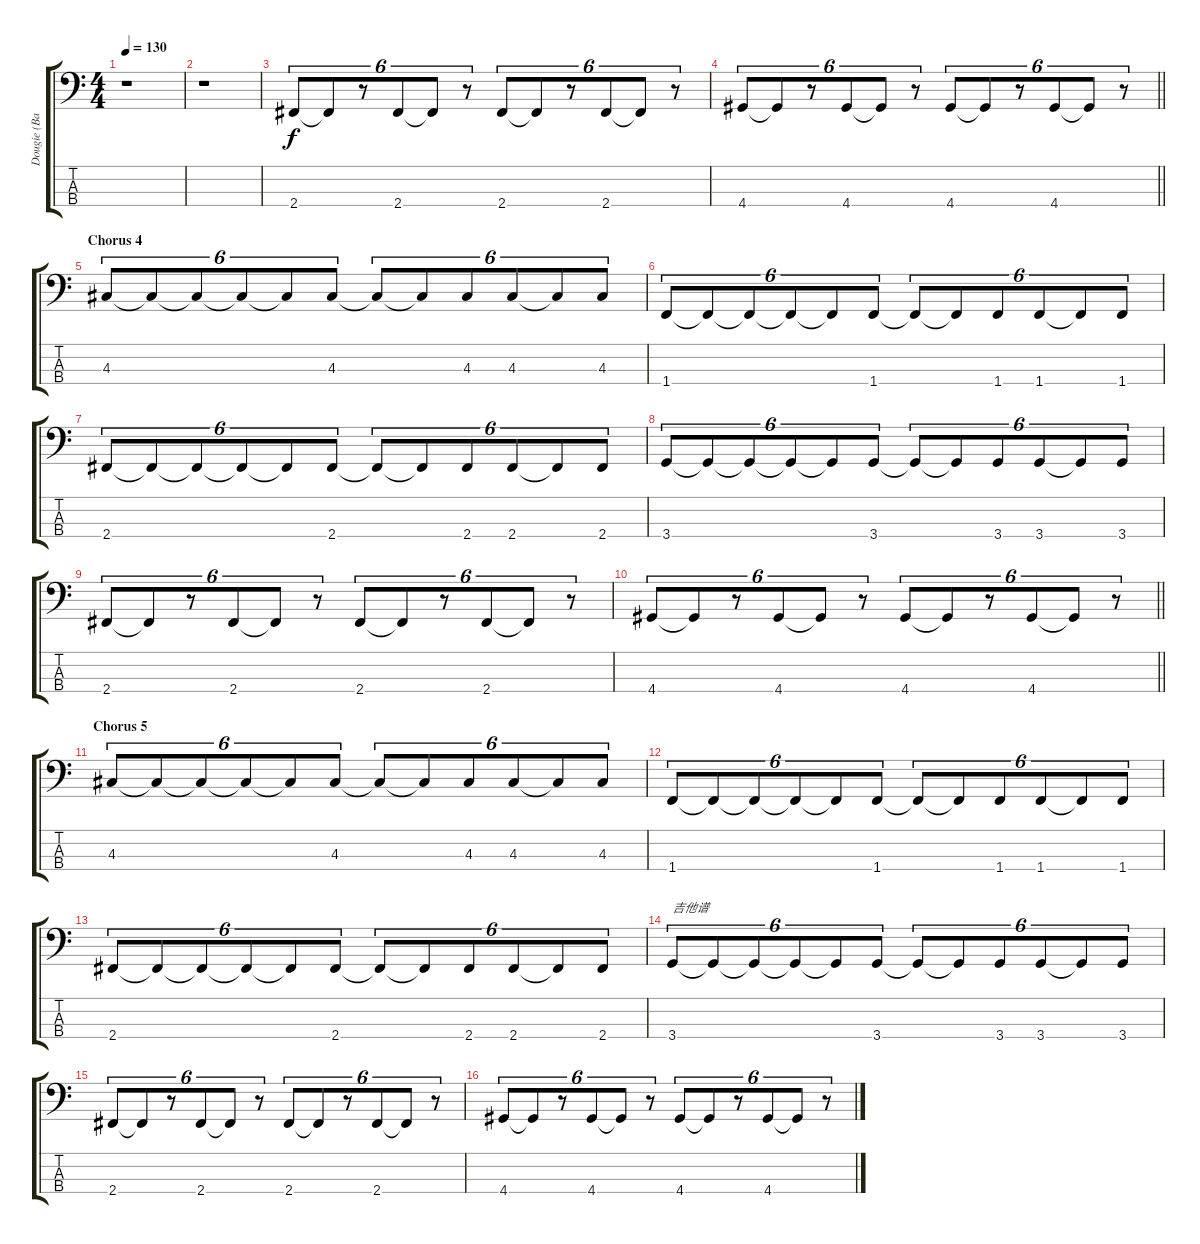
\track ("Dougie (Bass)" "Dougie (Ba") {instrument electricbasspick}
\staff {score tabs}
\tuning (G2 D2 A1 E1) {hide}
\ts (4 4)
\tempo 130
\clef f4
\ks c
r.1{dy f} |
r.1 |
2.4.8{tu (6 4)} 2.4{t}.8{tu (6 4)} r.8{tu (6 4)} 2.4.8{tu (6 4)} 2.4{t}.8{tu (6 4)} r.8{tu (6 4)} 2.4.8{tu (6 4)} 2.4{t}.8{tu (6 4)} r.8{tu (6 4)} 2.4.8{tu (6 4)} 2.4{t}.8{tu (6 4)} r.8{tu (6 4)} |
\barLineRight lightlight
4.4.8{tu (6 4)} 4.4{t}.8{tu (6 4)} r.8{tu (6 4)} 4.4.8{tu (6 4)} 4.4{t}.8{tu (6 4)} r.8{tu (6 4)} 4.4.8{tu (6 4)} 4.4{t}.8{tu (6 4)} r.8{tu (6 4)} 4.4.8{tu (6 4)} 4.4{t}.8{tu (6 4)} r.8{tu (6 4)} |
\section ("" "Chorus 4")
4.3.8{tu (6 4)} 4.3{t}.8{tu (6 4)} 4.3{t}.8{tu (6 4)} 4.3{t}.8{tu (6 4)} 4.3{t}.8{tu (6 4)} 4.3.8{tu (6 4)} 4.3{t}.8{tu (6 4)} 4.3{t}.8{tu (6 4)} 4.3.8{tu (6 4)} 4.3.8{tu (6 4)} 4.3{t}.8{tu (6 4)} 4.3.8{tu (6 4)} |
1.4.8{tu (6 4)} 1.4{t}.8{tu (6 4)} 1.4{t}.8{tu (6 4)} 1.4{t}.8{tu (6 4)} 1.4{t}.8{tu (6 4)} 1.4.8{tu (6 4)} 1.4{t}.8{tu (6 4)} 1.4{t}.8{tu (6 4)} 1.4.8{tu (6 4)} 1.4.8{tu (6 4)} 1.4{t}.8{tu (6 4)} 1.4.8{tu (6 4)} |
2.4.8{tu (6 4)} 2.4{t}.8{tu (6 4)} 2.4{t}.8{tu (6 4)} 2.4{t}.8{tu (6 4)} 2.4{t}.8{tu (6 4)} 2.4.8{tu (6 4)} 2.4{t}.8{tu (6 4)} 2.4{t}.8{tu (6 4)} 2.4.8{tu (6 4)} 2.4.8{tu (6 4)} 2.4{t}.8{tu (6 4)} 2.4.8{tu (6 4)} |
3.4.8{tu (6 4)} 3.4{t}.8{tu (6 4)} 3.4{t}.8{tu (6 4)} 3.4{t}.8{tu (6 4)} 3.4{t}.8{tu (6 4)} 3.4.8{tu (6 4)} 3.4{t}.8{tu (6 4)} 3.4{t}.8{tu (6 4)} 3.4.8{tu (6 4)} 3.4.8{tu (6 4)} 3.4{t}.8{tu (6 4)} 3.4.8{tu (6 4)} |
2.4.8{tu (6 4)} 2.4{t}.8{tu (6 4)} r.8{tu (6 4)} 2.4.8{tu (6 4)} 2.4{t}.8{tu (6 4)} r.8{tu (6 4)} 2.4.8{tu (6 4)} 2.4{t}.8{tu (6 4)} r.8{tu (6 4)} 2.4.8{tu (6 4)} 2.4{t}.8{tu (6 4)} r.8{tu (6 4)} |
\barLineRight lightlight
4.4.8{tu (6 4)} 4.4{t}.8{tu (6 4)} r.8{tu (6 4)} 4.4.8{tu (6 4)} 4.4{t}.8{tu (6 4)} r.8{tu (6 4)} 4.4.8{tu (6 4)} 4.4{t}.8{tu (6 4)} r.8{tu (6 4)} 4.4.8{tu (6 4)} 4.4{t}.8{tu (6 4)} r.8{tu (6 4)} |
\section ("" "Chorus 5")
4.3.8{tu (6 4)} 4.3{t}.8{tu (6 4)} 4.3{t}.8{tu (6 4)} 4.3{t}.8{tu (6 4)} 4.3{t}.8{tu (6 4)} 4.3.8{tu (6 4)} 4.3{t}.8{tu (6 4)} 4.3{t}.8{tu (6 4)} 4.3.8{tu (6 4)} 4.3.8{tu (6 4)} 4.3{t}.8{tu (6 4)} 4.3.8{tu (6 4)} |
1.4.8{tu (6 4)} 1.4{t}.8{tu (6 4)} 1.4{t}.8{tu (6 4)} 1.4{t}.8{tu (6 4)} 1.4{t}.8{tu (6 4)} 1.4.8{tu (6 4)} 1.4{t}.8{tu (6 4)} 1.4{t}.8{tu (6 4)} 1.4.8{tu (6 4)} 1.4.8{tu (6 4)} 1.4{t}.8{tu (6 4)} 1.4.8{tu (6 4)} |
2.4.8{tu (6 4)} 2.4{t}.8{tu (6 4)} 2.4{t}.8{tu (6 4)} 2.4{t}.8{tu (6 4)} 2.4{t}.8{tu (6 4)} 2.4.8{tu (6 4)} 2.4{t}.8{tu (6 4)} 2.4{t}.8{tu (6 4)} 2.4.8{tu (6 4)} 2.4.8{tu (6 4)} 2.4{t}.8{tu (6 4)} 2.4.8{tu (6 4)} |
3.4.8{tu (6 4) txt "吉他谱"} 3.4{t}.8{tu (6 4)} 3.4{t}.8{tu (6 4)} 3.4{t}.8{tu (6 4)} 3.4{t}.8{tu (6 4)} 3.4.8{tu (6 4)} 3.4{t}.8{tu (6 4)} 3.4{t}.8{tu (6 4)} 3.4.8{tu (6 4)} 3.4.8{tu (6 4)} 3.4{t}.8{tu (6 4)} 3.4.8{tu (6 4)} |
2.4.8{tu (6 4)} 2.4{t}.8{tu (6 4)} r.8{tu (6 4)} 2.4.8{tu (6 4)} 2.4{t}.8{tu (6 4)} r.8{tu (6 4)} 2.4.8{tu (6 4)} 2.4{t}.8{tu (6 4)} r.8{tu (6 4)} 2.4.8{tu (6 4)} 2.4{t}.8{tu (6 4)} r.8{tu (6 4)} |
4.4.8{tu (6 4)} 4.4{t}.8{tu (6 4)} r.8{tu (6 4)} 4.4.8{tu (6 4)} 4.4{t}.8{tu (6 4)} r.8{tu (6 4)} 4.4.8{tu (6 4)} 4.4{t}.8{tu (6 4)} r.8{tu (6 4)} 4.4.8{tu (6 4)} 4.4{t}.8{tu (6 4)} r.8{tu (6 4)}
